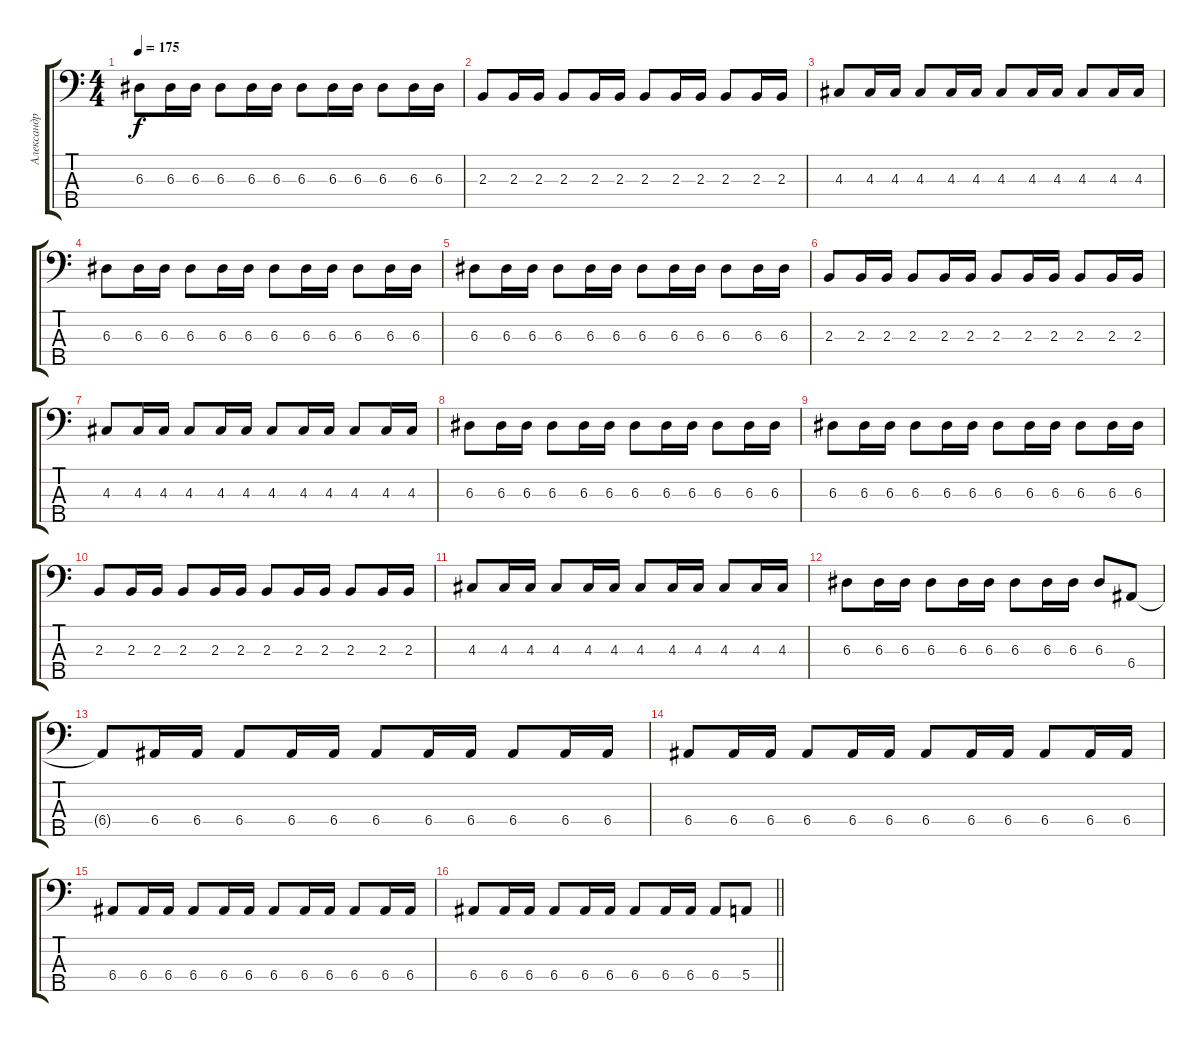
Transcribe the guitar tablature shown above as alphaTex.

\track ("Александр Швец" "Александр ") {instrument electricbasspick}
\staff {score tabs}
\tuning (G2 D2 A1 E1 B0) {hide}
\ts (4 4)
\tempo 175
\clef f4
\ks c
6.3.8{dy f} 6.3.16 6.3.16 6.3.8 6.3.16 6.3.16 6.3.8 6.3.16 6.3.16 6.3.8 6.3.16 6.3.16 |
2.3.8 2.3.16 2.3.16 2.3.8 2.3.16 2.3.16 2.3.8 2.3.16 2.3.16 2.3.8 2.3.16 2.3.16 |
4.3.8 4.3.16 4.3.16 4.3.8 4.3.16 4.3.16 4.3.8 4.3.16 4.3.16 4.3.8 4.3.16 4.3.16 |
6.3.8 6.3.16 6.3.16 6.3.8 6.3.16 6.3.16 6.3.8 6.3.16 6.3.16 6.3.8 6.3.16 6.3.16 |
6.3.8 6.3.16 6.3.16 6.3.8 6.3.16 6.3.16 6.3.8 6.3.16 6.3.16 6.3.8 6.3.16 6.3.16 |
2.3.8 2.3.16 2.3.16 2.3.8 2.3.16 2.3.16 2.3.8 2.3.16 2.3.16 2.3.8 2.3.16 2.3.16 |
4.3.8 4.3.16 4.3.16 4.3.8 4.3.16 4.3.16 4.3.8 4.3.16 4.3.16 4.3.8 4.3.16 4.3.16 |
6.3.8 6.3.16 6.3.16 6.3.8 6.3.16 6.3.16 6.3.8 6.3.16 6.3.16 6.3.8 6.3.16 6.3.16 |
6.3.8 6.3.16 6.3.16 6.3.8 6.3.16 6.3.16 6.3.8 6.3.16 6.3.16 6.3.8 6.3.16 6.3.16 |
2.3.8 2.3.16 2.3.16 2.3.8 2.3.16 2.3.16 2.3.8 2.3.16 2.3.16 2.3.8 2.3.16 2.3.16 |
4.3.8 4.3.16 4.3.16 4.3.8 4.3.16 4.3.16 4.3.8 4.3.16 4.3.16 4.3.8 4.3.16 4.3.16 |
6.3.8 6.3.16 6.3.16 6.3.8 6.3.16 6.3.16 6.3.8 6.3.16 6.3.16 6.3.8 6.4.8 |
6.4{t}.8 6.4.16 6.4.16 6.4.8 6.4.16 6.4.16 6.4.8 6.4.16 6.4.16 6.4.8 6.4.16 6.4.16 |
6.4.8 6.4.16 6.4.16 6.4.8 6.4.16 6.4.16 6.4.8 6.4.16 6.4.16 6.4.8 6.4.16 6.4.16 |
6.4.8 6.4.16 6.4.16 6.4.8 6.4.16 6.4.16 6.4.8 6.4.16 6.4.16 6.4.8 6.4.16 6.4.16 |
\barLineRight lightlight
6.4.8 6.4.16 6.4.16 6.4.8 6.4.16 6.4.16 6.4.8 6.4.16 6.4.16 6.4.8 5.4.8
